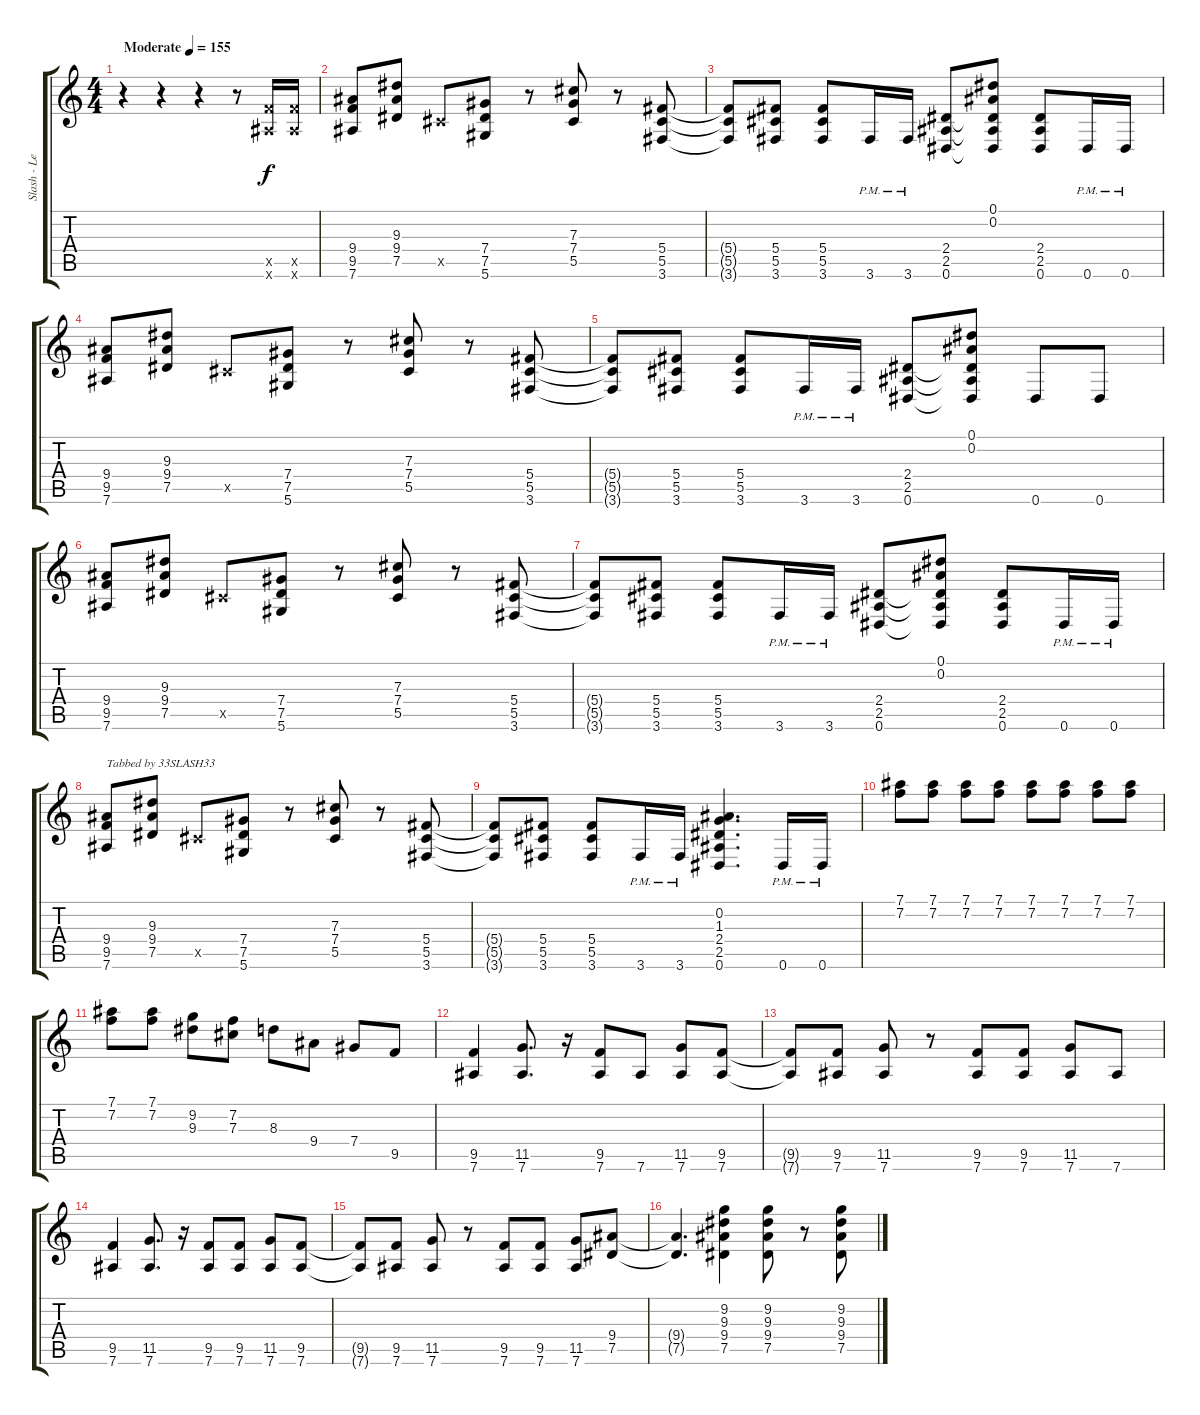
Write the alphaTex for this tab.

\track ("Slash - Lead Guitar" "Slash - Le") {instrument distortionguitar}
\staff {score tabs}
\tuning (Eb4 Bb3 Gb3 Db3 Ab2 Eb2) {hide}
\ts (4 4)
\tempo (155 "Moderate")
\clef g2
\ks c
r.4{dy f instrument distortionguitar} r.4 r.4 r.8 (9.5{x} 7.6{x}).16 (9.5{x} 7.6{x}).16 |
(9.4 9.5 7.6).8 (9.3 9.4 7.5).8 5.5{x}.8 (7.4 7.5 5.6).8 r.8 (7.3 7.4 5.5).8 r.8 (5.4 5.5 3.6).8 |
(5.4{t} 5.5{t} 3.6{t}).8 (5.4 5.5 3.6).8 (5.4 5.5 3.6).8 3.6{pm}.16 3.6{pm}.16 (2.4 2.5 0.6).8 (0.1 0.2 2.4{t} 2.5{t} 0.6{t}).8 (2.4 2.5 0.6).8 0.6{pm}.16 0.6{pm}.16 |
(9.4 9.5 7.6).8 (9.3 9.4 7.5).8 5.5{x}.8 (7.4 7.5 5.6).8 r.8 (7.3 7.4 5.5).8 r.8 (5.4 5.5 3.6).8 |
(5.4{t} 5.5{t} 3.6{t}).8 (5.4 5.5 3.6).8 (5.4 5.5 3.6).8 3.6{pm}.16 3.6{pm}.16 (2.4 2.5 0.6).8 (0.1 0.2 2.4{t} 2.5{t} 0.6{t}).8 0.6.8 0.6.8 |
(9.4 9.5 7.6).8 (9.3 9.4 7.5).8 5.5{x}.8 (7.4 7.5 5.6).8 r.8 (7.3 7.4 5.5).8 r.8 (5.4 5.5 3.6).8 |
(5.4{t} 5.5{t} 3.6{t}).8 (5.4 5.5 3.6).8 (5.4 5.5 3.6).8 3.6{pm}.16 3.6{pm}.16 (2.4 2.5 0.6).8 (0.1 0.2 2.4{t} 2.5{t} 0.6{t}).8 (2.4 2.5 0.6).8 0.6{pm}.16 0.6{pm}.16 |
(9.4 9.5 7.6).8{txt "Tabbed by 33SLASH33"} (9.3 9.4 7.5).8 5.5{x}.8 (7.4 7.5 5.6).8 r.8 (7.3 7.4 5.5).8 r.8 (5.4 5.5 3.6).8 |
(5.4{t} 5.5{t} 3.6{t}).8 (5.4 5.5 3.6).8 (5.4 5.5 3.6).8 3.6{pm}.16 3.6{pm}.16 (0.2 1.3 2.4 2.5 0.6).4{d} 0.6{pm}.16 0.6{pm}.16 |
(7.1 7.2).8 (7.1 7.2).8 (7.1 7.2).8 (7.1 7.2).8 (7.1 7.2).8 (7.1 7.2).8 (7.1 7.2).8 (7.1 7.2).8 |
(7.1 7.2).8 (7.1 7.2).8 (9.2 9.3).8 (7.2 7.3).8 8.3.8 9.4.8 7.4.8 9.5.8 |
(9.5 7.6).4 (11.5 7.6).8{d} r.16 (9.5 7.6).8 7.6.8 (11.5 7.6).8 (9.5 7.6).8 |
(9.5{t} 7.6{t}).8 (9.5 7.6).8 (11.5 7.6).8 r.8 (9.5 7.6).8 (9.5 7.6).8 (11.5 7.6).8 7.6.8 |
(9.5 7.6).4 (11.5 7.6).8{d} r.16 (9.5 7.6).8 (9.5 7.6).8 (11.5 7.6).8 (9.5 7.6).8 |
(9.5{t} 7.6{t}).8 (9.5 7.6).8 (11.5 7.6).8 r.8 (9.5 7.6).8 (9.5 7.6).8 (11.5 7.6).8 (9.4 7.5).8 |
(9.4{t} 7.5{t}).4{d} (9.2 9.3 9.4 7.5).4 (9.2 9.3 9.4 7.5).8 r.8 (9.2 9.3 9.4 7.5).8
